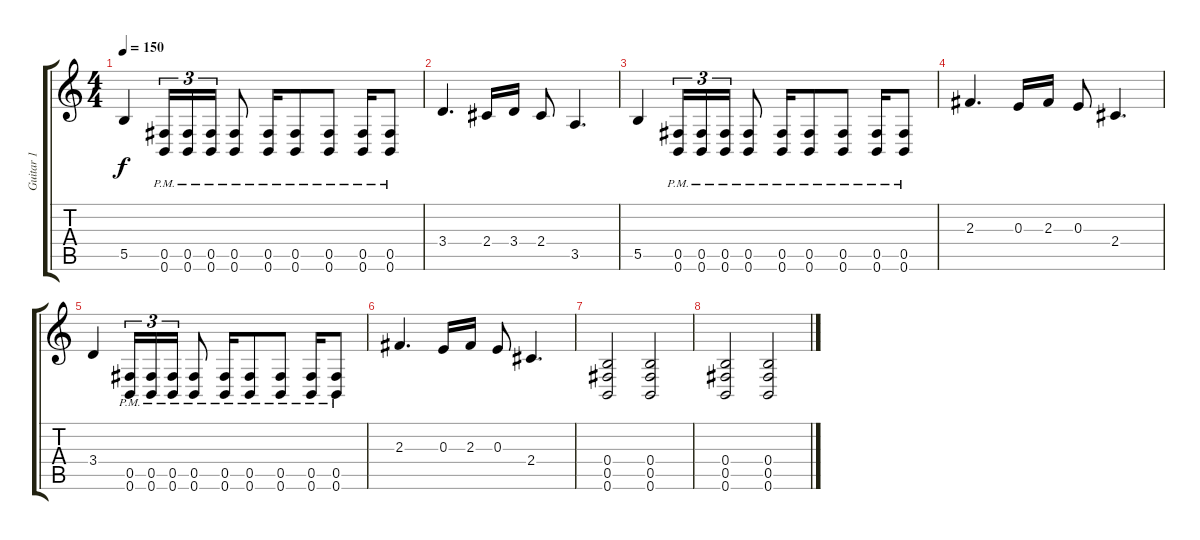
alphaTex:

\track ("Guitar 1" "Guitar 1") {instrument distortionguitar}
\staff {score tabs}
\tuning (Db4 Ab3 E3 B2 Gb2 B1) {hide}
\ts (4 4)
\tempo 150
\clef g2
\ks c
5.5.4{dy f} (0.5{pm} 0.6{pm}).16{tu (3 2)} (0.5{pm} 0.6{pm}).16{tu (3 2)} (0.5{pm} 0.6{pm}).16{tu (3 2)} (0.5{pm} 0.6{pm}).8 (0.5{pm} 0.6{pm}).16 (0.5{pm} 0.6{pm}).8 (0.5{pm} 0.6{pm}).8 (0.5{pm} 0.6{pm}).16 (0.5{pm} 0.6{pm}).8 |
3.4.4{d} 2.4.16 3.4.16 2.4.8 3.5.4{d} |
5.5.4 (0.5{pm} 0.6{pm}).16{tu (3 2)} (0.5{pm} 0.6{pm}).16{tu (3 2)} (0.5{pm} 0.6{pm}).16{tu (3 2)} (0.5{pm} 0.6{pm}).8 (0.5{pm} 0.6{pm}).16 (0.5{pm} 0.6{pm}).8 (0.5{pm} 0.6{pm}).8 (0.5{pm} 0.6{pm}).16 (0.5{pm} 0.6{pm}).8 |
2.3.4{d} 0.3.16 2.3.16 0.3.8 2.4.4{d} |
3.4.4 (0.5{pm} 0.6{pm}).16{tu (3 2)} (0.5{pm} 0.6{pm}).16{tu (3 2)} (0.5{pm} 0.6{pm}).16{tu (3 2)} (0.5{pm} 0.6{pm}).8 (0.5{pm} 0.6{pm}).16 (0.5{pm} 0.6{pm}).8 (0.5{pm} 0.6{pm}).8 (0.5{pm} 0.6{pm}).16 (0.5{pm} 0.6{pm}).8 |
2.3.4{d} 0.3.16 2.3.16 0.3.8 2.4.4{d} |
(0.4 0.5 0.6).2 (0.4 0.5 0.6).2 |
(0.4 0.5 0.6).2 (0.4 0.5 0.6).2
